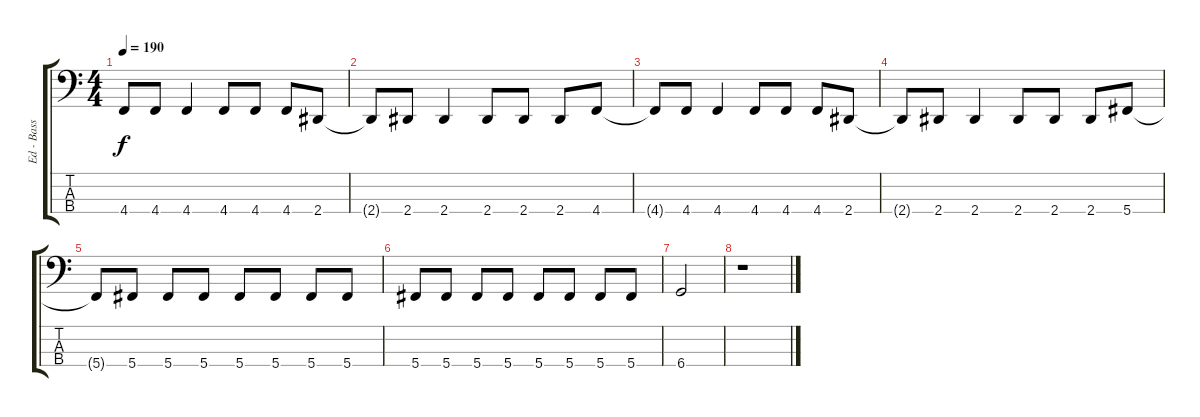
\track ("Ed - Bass" "Ed - Bass") {instrument electricbasspick}
\staff {score tabs}
\tuning (Gb2 Db2 Ab1 Db1) {hide}
\ts (4 4)
\tempo 190
\clef f4
\ks c
4.4{t}.8{dy f} 4.4.8 4.4.4 4.4.8 4.4.8 4.4.8 2.4.8 |
2.4{t}.8 2.4.8 2.4.4 2.4.8 2.4.8 2.4.8 4.4.8 |
4.4{t}.8 4.4.8 4.4.4 4.4.8 4.4.8 4.4.8 2.4.8 |
2.4{t}.8 2.4.8 2.4.4 2.4.8 2.4.8 2.4.8 5.4.8 |
5.4{t}.8 5.4.8 5.4.8 5.4.8 5.4.8 5.4.8 5.4.8 5.4.8 |
5.4.8 5.4.8 5.4.8 5.4.8 5.4.8 5.4.8 5.4.8 5.4.8 |
6.4.2 |
r.1
